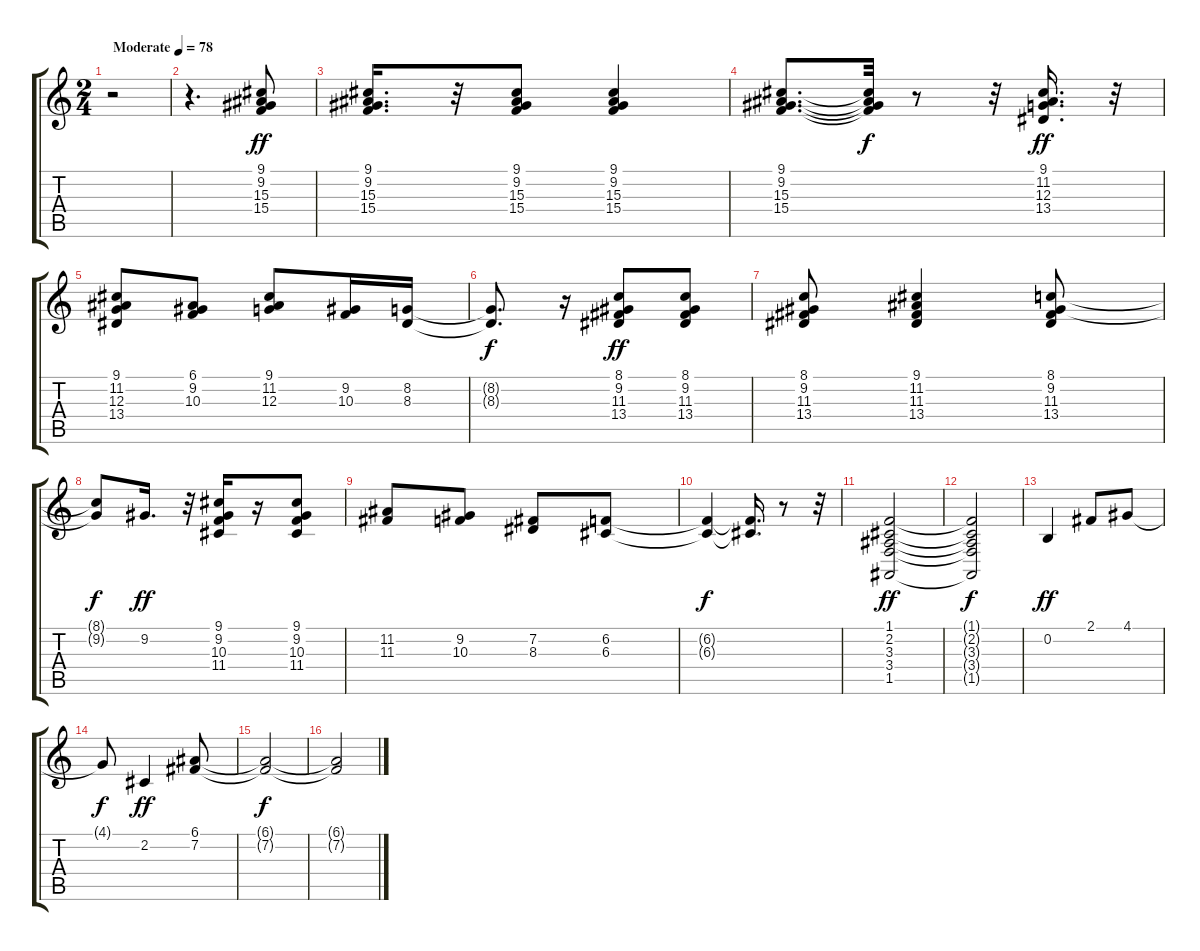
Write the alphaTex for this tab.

\track "" {instrument choiraahs}
\staff {score tabs}
\tuning (E4 B3 G3 D3 A2 E2) {hide}
\ts (2 4)
\tempo (78 "Moderate")
\clef g2
\ks c
r.2{dy ff instrument choiraahs} |
r.4{d} (9.1 9.2 15.3 15.4).8 |
(9.1 9.2 15.3 15.4).16{d} r.32 (9.1 9.2 15.3 15.4).8 (9.1 9.2 15.3 15.4).4 |
(9.1 9.2 15.3 15.4).8{d} (9.1{t} 9.2{t} 15.3{t} 15.4{t}).32{dy f} r.8 r.32 (9.1 11.2 12.3 13.4).16{d dy ff} r.32 |
(9.1 11.2 12.3 13.4).8 (6.1 9.2 10.3).8 (9.1 11.2 12.3).8 (9.2 10.3).16 (8.2 8.3).16 |
(8.2{t} 8.3{t}).8{d dy f} r.16 (8.1 9.2 11.3 13.4).8{dy ff} (8.1 9.2 11.3 13.4).8 |
(8.1 9.2 11.3 13.4).8 (9.1 11.2 11.3 13.4).4 (8.1 9.2 11.3 13.4).8 |
(8.1{t} 9.2{t}).8{dy f} 9.2.16{d dy ff} r.32 (9.1 9.2 10.3 11.4).16 r.16 (9.1 9.2 10.3 11.4).8 |
(11.2 11.3).8 (9.2 10.3).8 (7.2 8.3).8 (6.2 6.3).8 |
(6.2{t} 6.3{t}).4{dy f} (6.2{t} 6.3{t}).16{d} r.8 r.32 |
(1.1 2.2 3.3 3.4 1.5).2{dy ff} |
(1.1{t} 2.2{t} 3.3{t} 3.4{t} 1.5{t}).2{dy f} |
0.2.4{dy ff} 2.1.8 4.1.8 |
4.1{t}.8{dy f} 2.2.4{dy ff} (6.1 7.2).8 |
(6.1{t} 7.2{t}).2{dy f} |
(6.1{t} 7.2{t}).2
